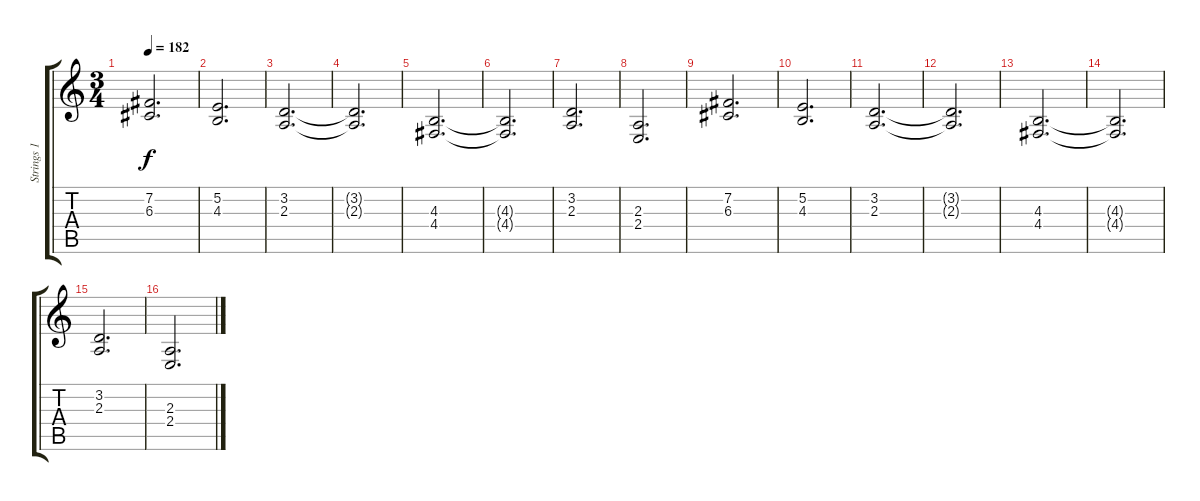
\track ("Strings 1" "Strings 1") {instrument stringensemble1}
\staff {score tabs}
\tuning (E4 B3 G3 D3 A2 E2) {hide}
\ts (3 4)
\tempo 182
\clef g2
\ks c
(7.2 6.3).2{d dy f volume 4} |
(5.2 4.3).2{d} |
(3.2 2.3).2{d} |
(3.2{t} 2.3{t}).2{d} |
(4.3 4.4).2{d} |
(4.3{t} 4.4{t}).2{d} |
(3.2 2.3).2{d} |
(2.3 2.4).2{d} |
(7.2 6.3).2{d} |
(5.2 4.3).2{d} |
(3.2 2.3).2{d} |
(3.2{t} 2.3{t}).2{d} |
(4.3 4.4).2{d} |
(4.3{t} 4.4{t}).2{d} |
(3.2 2.3).2{d} |
(2.3 2.4).2{d}
